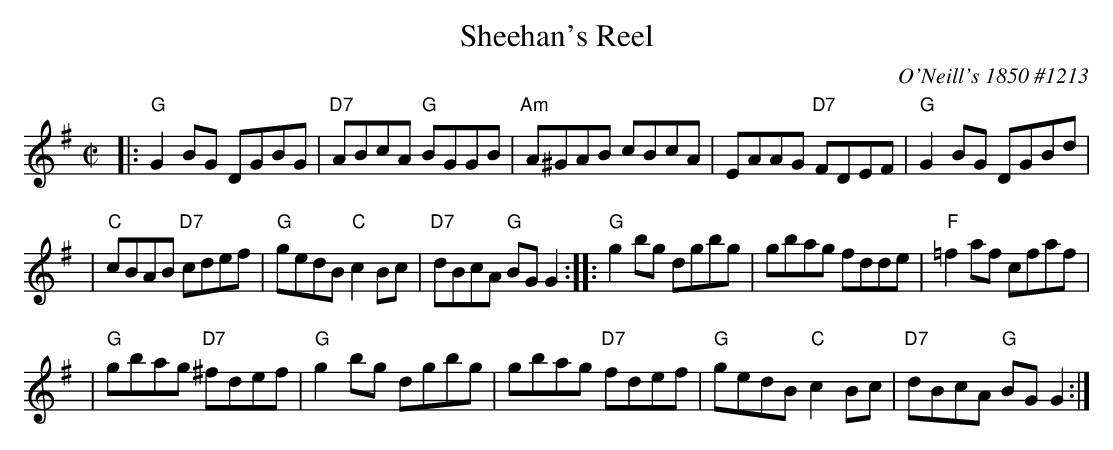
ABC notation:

X:1
T: Sheehan's Reel
O: O'Neill's 1850 #1213
M: C|
L: 1/8
K:G
|: "G"G2BG DGBG | "D7"ABcA "G"BGGB | "Am"A^GAB cBcA | EAAG "D7"FDEF | "G"G2BG DGBd |
| "C"cBAB "D7"cdef | "G"gedB "C"c2Bc | "D7"dBcA "G"BGG2 :: "G"g2bg dgbg | gbag fdde | "F"=f2af cfaf |
| "G"gbag "D7"^fdef | "G"g2bg dgbg | gbag "D7"fdef | "G"gedB "C"c2Bc | "D7"dBcA "G"BGG2 :|
